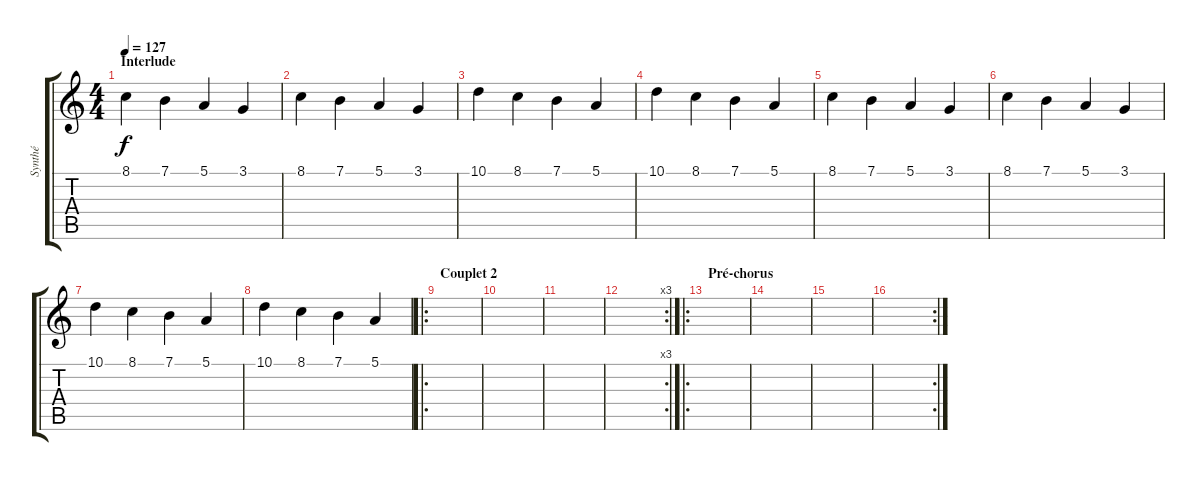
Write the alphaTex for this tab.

\track ("Synthé" "Synthé") {instrument stringensemble1}
\staff {score tabs}
\tuning (E4 B3 G3 D3 A2 E2) {hide}
\ts (4 4)
\section ("" "Interlude")
\tempo 127
\clef g2
\ks c
8.1.4{dy f volume 10} 7.1.4 5.1.4 3.1.4 |
8.1.4 7.1.4 5.1.4 3.1.4 |
10.1.4 8.1.4 7.1.4 5.1.4 |
10.1.4 8.1.4 7.1.4 5.1.4 |
8.1.4{volume 10} 7.1.4 5.1.4 3.1.4 |
8.1.4 7.1.4 5.1.4 3.1.4 |
10.1.4 8.1.4 7.1.4 5.1.4 |
10.1.4 8.1.4 7.1.4 5.1.4 |
\ro
\section ("" "Couplet 2")
|
|
|
\rc 3
|
\ro
\section ("" "Pré-chorus")
|
|
|
\rc 2
